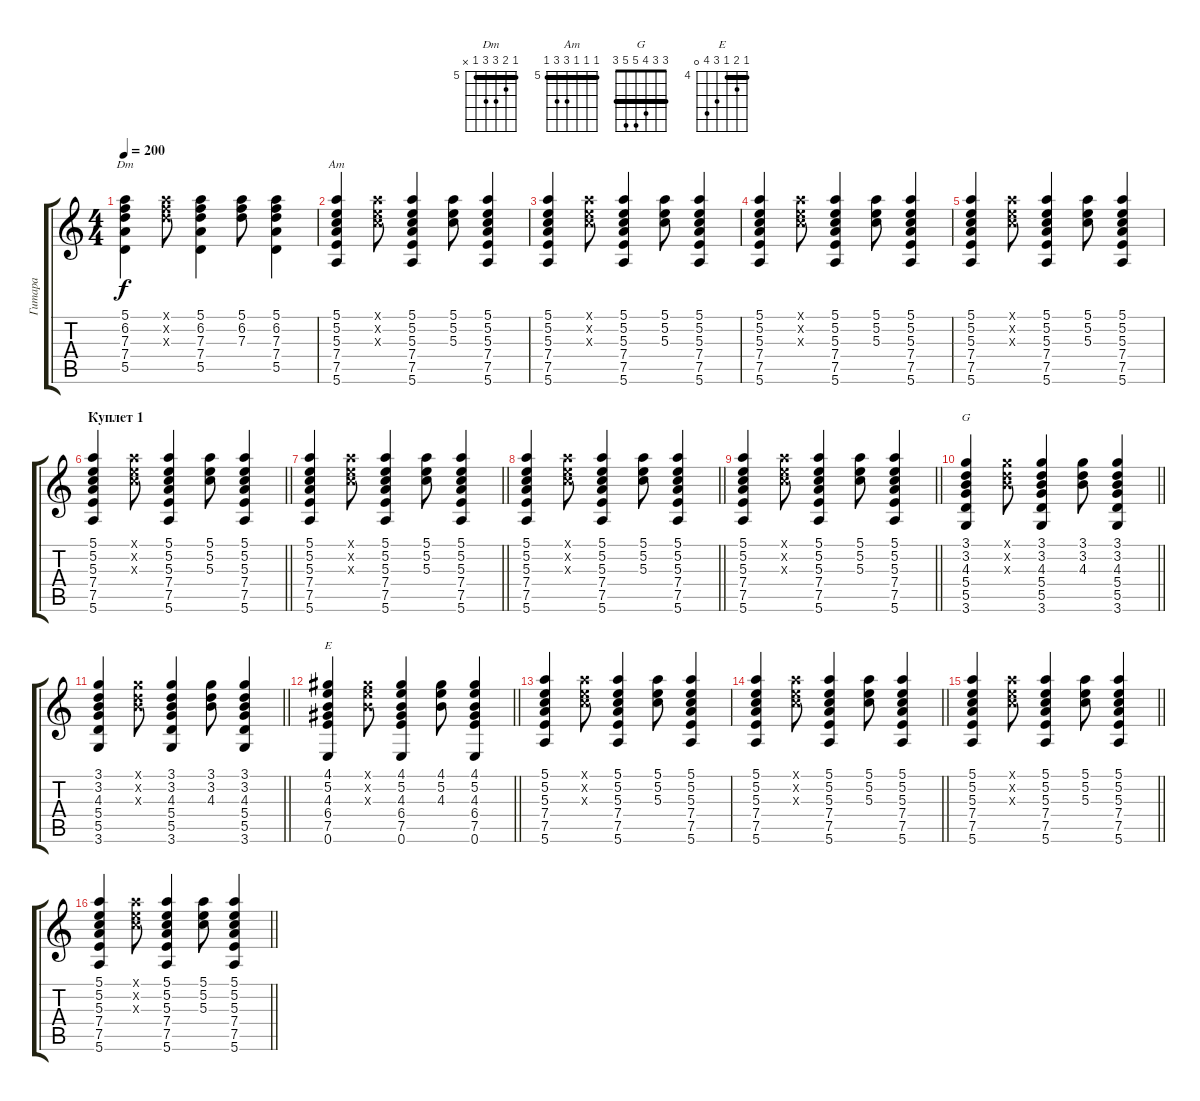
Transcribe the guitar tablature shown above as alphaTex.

\track ("Гитара" "Гитара") {instrument acousticguitarsteel}
\staff {score tabs}
\tuning (E4 B3 G3 D3 A2 E2) {hide}
\chord ("Dm" 5 6 7 7 5 x) {firstfret 5 barre 5}
\chord ("Am" 5 5 5 7 7 5) {firstfret 5 barre 5}
\chord ("G" 3 3 4 5 5 3) {barre 3}
\chord ("E" 4 5 4 6 7 0) {firstfret 4 barre 4}
\ts (4 4)
\tempo 200
\clef g2
\ks c
(5.1 6.2 7.3 7.4 5.5).4{ch "Dm" dy f} (5.1{x} 6.2{x} 7.3{x}).8 (5.1 6.2 7.3 7.4 5.5).4 (5.1 6.2 7.3).8 (5.1 6.2 7.3 7.4 5.5).4 |
(5.1 5.2 5.3 7.4 7.5 5.6).4{ch "Am"} (5.1{x} 5.2{x} 5.3{x}).8 (5.1 5.2 5.3 7.4 7.5 5.6).4 (5.1 5.2 5.3).8 (5.1 5.2 5.3 7.4 7.5 5.6).4 |
(5.1 5.2 5.3 7.4 7.5 5.6).4 (5.1{x} 5.2{x} 5.3{x}).8 (5.1 5.2 5.3 7.4 7.5 5.6).4 (5.1 5.2 5.3).8 (5.1 5.2 5.3 7.4 7.5 5.6).4 |
(5.1 5.2 5.3 7.4 7.5 5.6).4 (5.1{x} 5.2{x} 5.3{x}).8 (5.1 5.2 5.3 7.4 7.5 5.6).4 (5.1 5.2 5.3).8 (5.1 5.2 5.3 7.4 7.5 5.6).4 |
(5.1 5.2 5.3 7.4 7.5 5.6).4 (5.1{x} 5.2{x} 5.3{x}).8 (5.1 5.2 5.3 7.4 7.5 5.6).4 (5.1 5.2 5.3).8 (5.1 5.2 5.3 7.4 7.5 5.6).4 |
\section ("" "Куплет 1")
\barLineRight lightlight
(5.1 5.2 5.3 7.4 7.5 5.6).4 (5.1{x} 5.2{x} 5.3{x}).8 (5.1 5.2 5.3 7.4 7.5 5.6).4 (5.1 5.2 5.3).8 (5.1 5.2 5.3 7.4 7.5 5.6).4 |
\barLineRight lightlight
(5.1 5.2 5.3 7.4 7.5 5.6).4 (5.1{x} 5.2{x} 5.3{x}).8 (5.1 5.2 5.3 7.4 7.5 5.6).4 (5.1 5.2 5.3).8 (5.1 5.2 5.3 7.4 7.5 5.6).4 |
\barLineRight lightlight
(5.1 5.2 5.3 7.4 7.5 5.6).4 (5.1{x} 5.2{x} 5.3{x}).8 (5.1 5.2 5.3 7.4 7.5 5.6).4 (5.1 5.2 5.3).8 (5.1 5.2 5.3 7.4 7.5 5.6).4 |
\barLineRight lightlight
(5.1 5.2 5.3 7.4 7.5 5.6).4 (5.1{x} 5.2{x} 5.3{x}).8 (5.1 5.2 5.3 7.4 7.5 5.6).4 (5.1 5.2 5.3).8 (5.1 5.2 5.3 7.4 7.5 5.6).4 |
\barLineRight lightlight
(3.1 3.2 4.3 5.4 5.5 3.6).4{ch "G"} (3.1{x} 3.2{x} 4.3{x}).8 (3.1 3.2 4.3 5.4 5.5 3.6).4 (3.1 3.2 4.3).8 (3.1 3.2 4.3 5.4 5.5 3.6).4 |
\barLineRight lightlight
(3.1 3.2 4.3 5.4 5.5 3.6).4 (3.1{x} 3.2{x} 4.3{x}).8 (3.1 3.2 4.3 5.4 5.5 3.6).4 (3.1 3.2 4.3).8 (3.1 3.2 4.3 5.4 5.5 3.6).4 |
\barLineRight lightlight
(4.1 5.2 4.3 6.4 7.5 0.6).4{ch "E"} (4.1{x} 5.2{x} 4.3{x}).8 (4.1 5.2 4.3 6.4 7.5 0.6).4 (4.1 5.2 4.3).8 (4.1 5.2 4.3 6.4 7.5 0.6).4 |
(5.1 5.2 5.3 7.4 7.5 5.6).4 (5.1{x} 5.2{x} 5.3{x}).8 (5.1 5.2 5.3 7.4 7.5 5.6).4 (5.1 5.2 5.3).8 (5.1 5.2 5.3 7.4 7.5 5.6).4 |
\barLineRight lightlight
(5.1 5.2 5.3 7.4 7.5 5.6).4 (5.1{x} 5.2{x} 5.3{x}).8 (5.1 5.2 5.3 7.4 7.5 5.6).4 (5.1 5.2 5.3).8 (5.1 5.2 5.3 7.4 7.5 5.6).4 |
\barLineRight lightlight
(5.1 5.2 5.3 7.4 7.5 5.6).4 (5.1{x} 5.2{x} 5.3{x}).8 (5.1 5.2 5.3 7.4 7.5 5.6).4 (5.1 5.2 5.3).8 (5.1 5.2 5.3 7.4 7.5 5.6).4 |
\barLineRight lightlight
(5.1 5.2 5.3 7.4 7.5 5.6).4 (5.1{x} 5.2{x} 5.3{x}).8 (5.1 5.2 5.3 7.4 7.5 5.6).4 (5.1 5.2 5.3).8 (5.1 5.2 5.3 7.4 7.5 5.6).4
